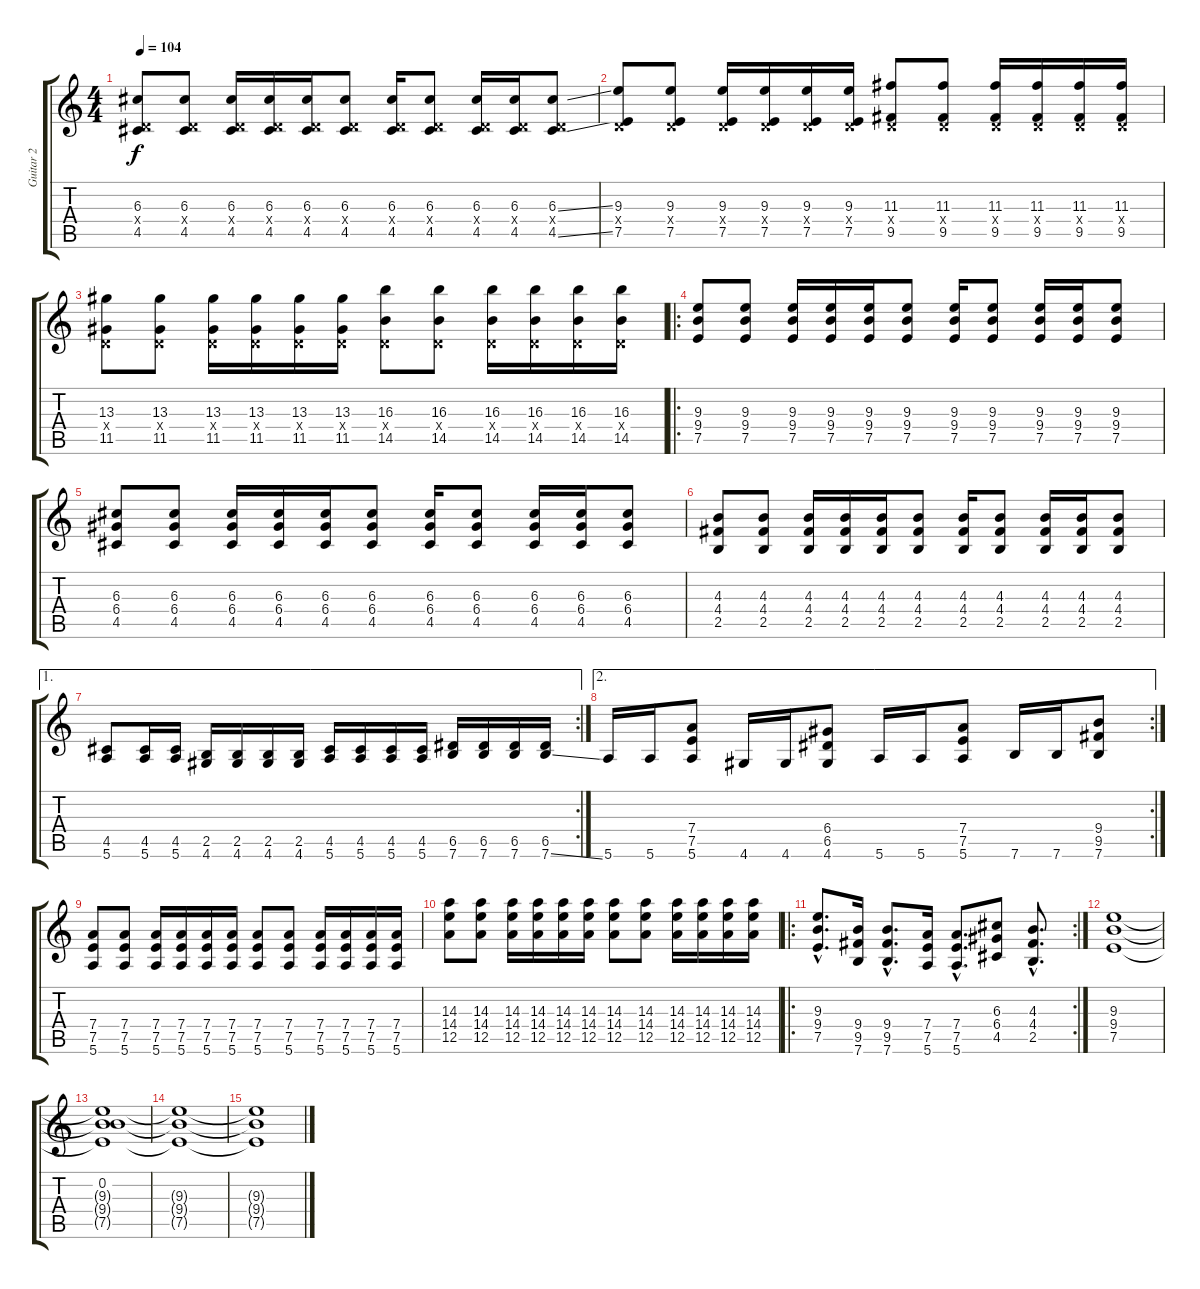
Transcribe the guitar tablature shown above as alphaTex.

\track ("Guitar 2" "Guitar 2") {instrument distortionguitar}
\staff {score tabs}
\tuning (E4 B3 G3 D3 A2 E2) {hide}
\ts (4 4)
\tempo 104
\clef g2
\ks c
(6.3 0.4{x} 4.5).8{dy f} (6.3 0.4{x} 4.5).8 (6.3 0.4{x} 4.5).16 (6.3 0.4{x} 4.5).16 (6.3 0.4{x} 4.5).16 (6.3 0.4{x} 4.5).8 (6.3 0.4{x} 4.5).16 (6.3 0.4{x} 4.5).8 (6.3 0.4{x} 4.5).16 (6.3 0.4{x} 4.5).16 (6.3{ss} 0.4{x} 4.5{ss}).8 |
(9.3 0.4{x} 7.5).8 (9.3 0.4{x} 7.5).8 (9.3 0.4{x} 7.5).16 (9.3 0.4{x} 7.5).16 (9.3 0.4{x} 7.5).16 (9.3 0.4{x} 7.5).16 (11.3 0.4{x} 9.5).8 (11.3 0.4{x} 9.5).8 (11.3 0.4{x} 9.5).16 (11.3 0.4{x} 9.5).16 (11.3 0.4{x} 9.5).16 (11.3 0.4{x} 9.5).16 |
(13.3 0.4{x} 11.5).8 (13.3 0.4{x} 11.5).8 (13.3 0.4{x} 11.5).16 (13.3 0.4{x} 11.5).16 (13.3 0.4{x} 11.5).16 (13.3 0.4{x} 11.5).16 (16.3 0.4{x} 14.5).8 (16.3 0.4{x} 14.5).8 (16.3 0.4{x} 14.5).16 (16.3 0.4{x} 14.5).16 (16.3 0.4{x} 14.5).16 (16.3 0.4{x} 14.5).16 |
\ro
(9.3 9.4 7.5).8 (9.3 9.4 7.5).8 (9.3 9.4 7.5).16 (9.3 9.4 7.5).16 (9.3 9.4 7.5).16 (9.3 9.4 7.5).8 (9.3 9.4 7.5).16 (9.3 9.4 7.5).8 (9.3 9.4 7.5).16 (9.3 9.4 7.5).16 (9.3 9.4 7.5).8 |
(6.3 6.4 4.5).8 (6.3 6.4 4.5).8 (6.3 6.4 4.5).16 (6.3 6.4 4.5).16 (6.3 6.4 4.5).16 (6.3 6.4 4.5).8 (6.3 6.4 4.5).16 (6.3 6.4 4.5).8 (6.3 6.4 4.5).16 (6.3 6.4 4.5).16 (6.3 6.4 4.5).8 |
(4.3 4.4 2.5).8 (4.3 4.4 2.5).8 (4.3 4.4 2.5).16 (4.3 4.4 2.5).16 (4.3 4.4 2.5).16 (4.3 4.4 2.5).8 (4.3 4.4 2.5).16 (4.3 4.4 2.5).8 (4.3 4.4 2.5).16 (4.3 4.4 2.5).16 (4.3 4.4 2.5).8 |
\ae 1
\rc 2
(4.5 5.6).8 (4.5 5.6).16 (4.5 5.6).16 (2.5 4.6).16 (2.5 4.6).16 (2.5 4.6).16 (2.5 4.6).16 (4.5 5.6).16 (4.5 5.6).16 (4.5 5.6).16 (4.5 5.6).16 (6.5 7.6).16 (6.5 7.6).16 (6.5 7.6).16 (6.5 7.6{ss}).16 |
\ae 2
\rc 2
5.6.16 5.6.16 (7.4 7.5 5.6).8 4.6.16 4.6.16 (6.4 6.5 4.6).8 5.6.16 5.6.16 (7.4 7.5 5.6).8 7.6.16 7.6.16 (9.4 9.5 7.6).8 |
(7.4 7.5 5.6).8 (7.4 7.5 5.6).8 (7.4 7.5 5.6).16 (7.4 7.5 5.6).16 (7.4 7.5 5.6).16 (7.4 7.5 5.6).16 (7.4 7.5 5.6).8 (7.4 7.5 5.6).8 (7.4 7.5 5.6).16 (7.4 7.5 5.6).16 (7.4 7.5 5.6).16 (7.4 7.5 5.6).16 |
(14.3 14.4 12.5).8 (14.3 14.4 12.5).8 (14.3 14.4 12.5).16 (14.3 14.4 12.5).16 (14.3 14.4 12.5).16 (14.3 14.4 12.5).16 (14.3 14.4 12.5).8 (14.3 14.4 12.5).8 (14.3 14.4 12.5).16 (14.3 14.4 12.5).16 (14.3 14.4 12.5).16 (14.3 14.4 12.5).16 |
\ro
\rc 2
(9.3{hac} 9.4{hac} 7.5{hac}).8{d} (9.4 9.5 7.6).16 (9.4{hac} 9.5{hac} 7.6{hac}).8{d} (7.4 7.5 5.6).16 (7.4{hac} 7.5{hac} 5.6{hac}).8{d} (6.3 6.4 4.5).8 (4.3{hac} 4.4{hac} 2.5{hac}).8{d} |
(9.3 9.4 7.5).1{volume 8} |
(0.2 9.3{t} 9.4{t} 7.5{t}).1 |
(9.3{t} 9.4{t} 7.5{t}).1{volume 0} |
(9.3{t} 9.4{t} 7.5{t}).1
